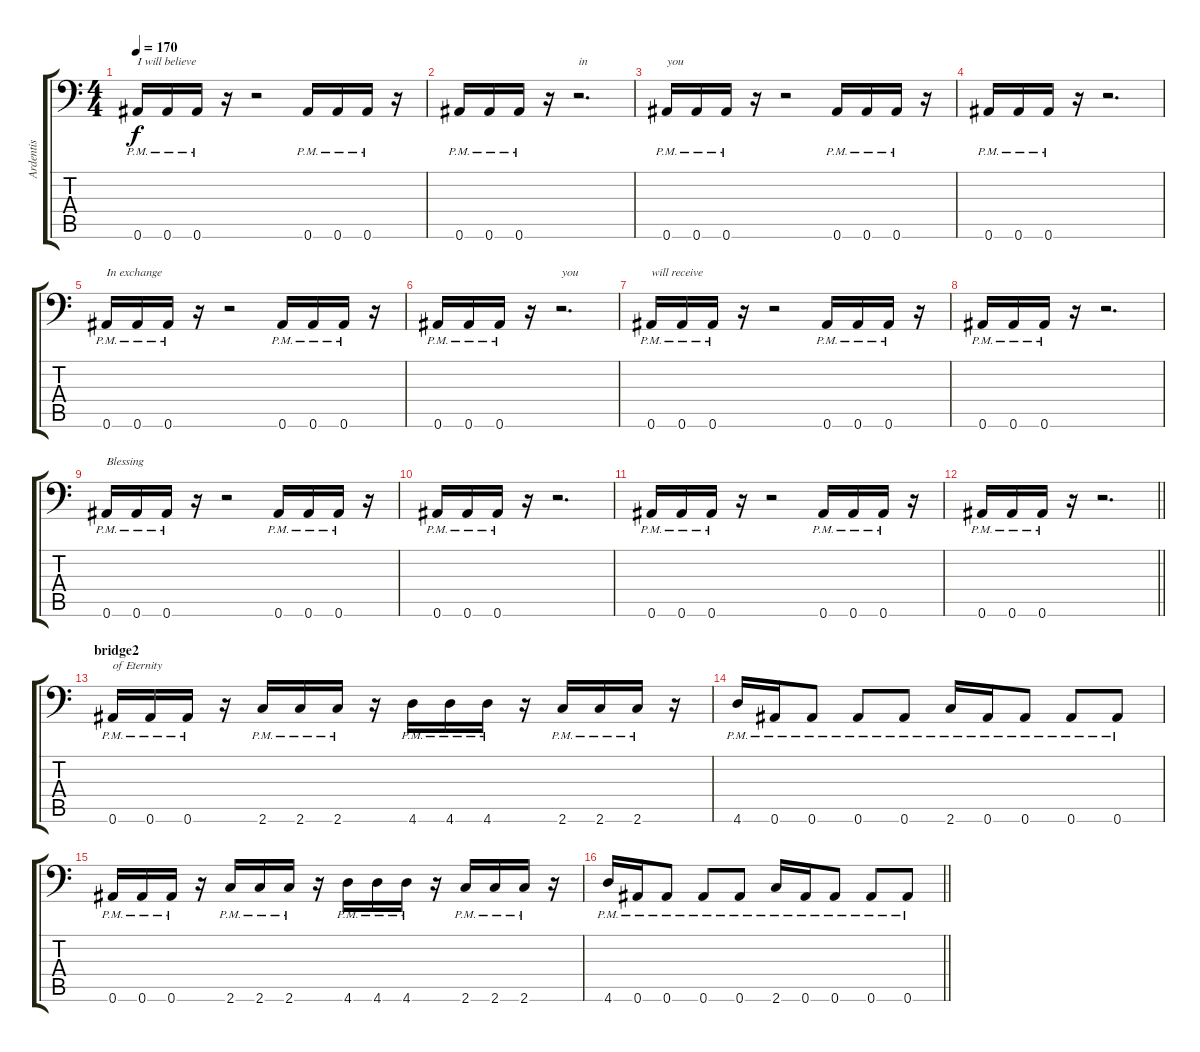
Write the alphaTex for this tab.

\track ("Ardentis" "Ardentis") {instrument overdrivenguitar}
\staff {score tabs}
\tuning (C4 G3 Eb3 Bb2 F2 Bb1) {hide}
\ts (4 4)
\tempo 170
\clef f4
\ks c
0.6{pm}.16{txt "I will believe" dy f} 0.6{pm}.16 0.6{pm}.16 r.16 r.2 0.6{pm}.16 0.6{pm}.16 0.6{pm}.16 r.16 |
0.6{pm}.16 0.6{pm}.16 0.6{pm}.16 r.16 r.2{d txt "in"} |
0.6{pm}.16{txt "you"} 0.6{pm}.16 0.6{pm}.16 r.16 r.2 0.6{pm}.16 0.6{pm}.16 0.6{pm}.16 r.16 |
0.6{pm}.16 0.6{pm}.16 0.6{pm}.16 r.16 r.2{d} |
0.6{pm}.16{txt "In exchange"} 0.6{pm}.16 0.6{pm}.16 r.16 r.2 0.6{pm}.16 0.6{pm}.16 0.6{pm}.16 r.16 |
0.6{pm}.16 0.6{pm}.16 0.6{pm}.16 r.16 r.2{d txt "you"} |
0.6{pm}.16{txt "will receive "} 0.6{pm}.16 0.6{pm}.16 r.16 r.2 0.6{pm}.16 0.6{pm}.16 0.6{pm}.16 r.16 |
0.6{pm}.16 0.6{pm}.16 0.6{pm}.16 r.16 r.2{d} |
0.6{pm}.16{txt "Blessing"} 0.6{pm}.16 0.6{pm}.16 r.16 r.2 0.6{pm}.16 0.6{pm}.16 0.6{pm}.16 r.16 |
0.6{pm}.16 0.6{pm}.16 0.6{pm}.16 r.16 r.2{d} |
0.6{pm}.16 0.6{pm}.16 0.6{pm}.16 r.16 r.2 0.6{pm}.16 0.6{pm}.16 0.6{pm}.16 r.16 |
\barLineRight lightlight
0.6{pm}.16 0.6{pm}.16 0.6{pm}.16 r.16 r.2{d} |
\section ("" "bridge2")
0.6{pm}.16{txt "of Eternity"} 0.6{pm}.16 0.6{pm}.16 r.16 2.6{pm}.16 2.6{pm}.16 2.6{pm}.16 r.16 4.6{pm}.16 4.6{pm}.16 4.6{pm}.16 r.16 2.6{pm}.16 2.6{pm}.16 2.6{pm}.16 r.16 |
4.6{pm}.16 0.6{pm}.16 0.6{pm}.8 0.6{pm}.8 0.6{pm}.8 2.6{pm}.16 0.6{pm}.16 0.6{pm}.8 0.6{pm}.8 0.6{pm}.8 |
0.6{pm}.16 0.6{pm}.16 0.6{pm}.16 r.16 2.6{pm}.16 2.6{pm}.16 2.6{pm}.16 r.16 4.6{pm}.16 4.6{pm}.16 4.6{pm}.16 r.16 2.6{pm}.16 2.6{pm}.16 2.6{pm}.16 r.16 |
\barLineRight lightlight
4.6{pm}.16 0.6{pm}.16 0.6{pm}.8 0.6{pm}.8 0.6{pm}.8 2.6{pm}.16 0.6{pm}.16 0.6{pm}.8 0.6{pm}.8 0.6{pm}.8
